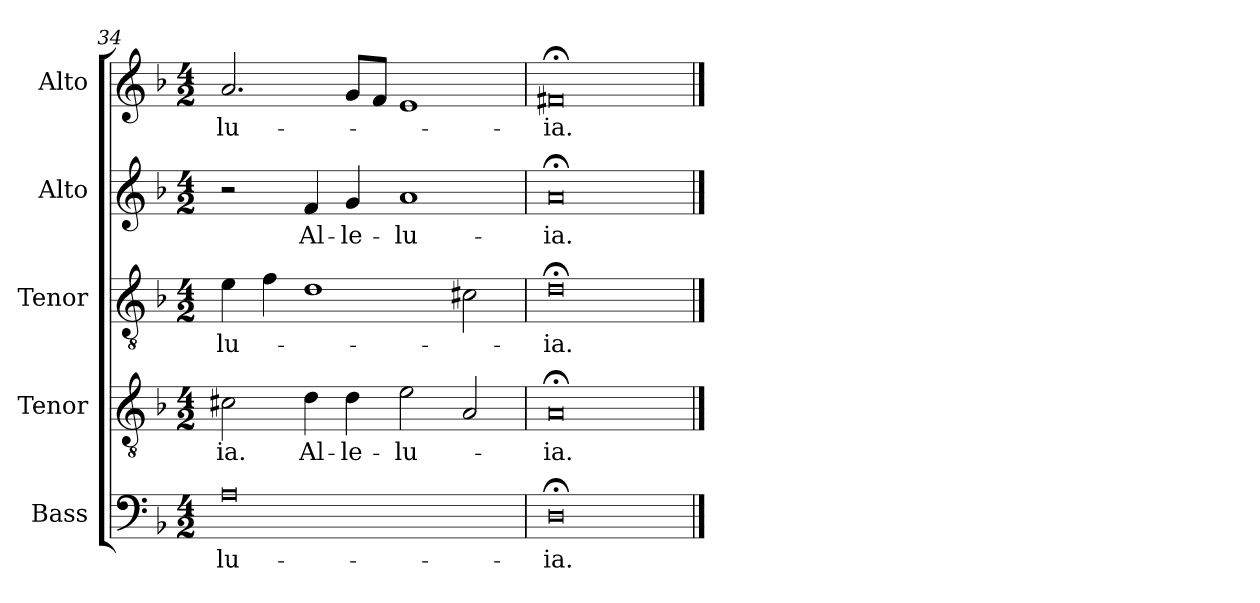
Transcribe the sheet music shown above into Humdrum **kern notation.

**kern	**text	**kern	**text	**kern	**text	**kern	**text	**kern	**text
*part5	*part5	*part4	*part4	*part3	*part3	*part2	*part2	*part1	*part1
*staff5	*staff5	*staff4	*staff4	*staff3	*staff3	*staff2	*staff2	*staff1	*staff1
*I"Bass	*	*I"Tenor	*	*I"Tenor	*	*I"Alto	*	*I"Alto	*
*I'B.	*	*I'T.	*	*I'T.	*	*I'A.	*	*I'A.	*
*clefF4	*	*clefGv2	*	*clefGv2	*	*clefG2	*	*clefG2	*
*	*	*ITrd7c12	*	*ITrd7c12	*	*	*	*	*
*k[b-]	*	*k[b-]	*	*k[b-]	*	*k[b-]	*	*k[b-]	*
*F:	*	*F:	*	*F:	*	*F:	*	*F:	*
*M4/2	*	*M4/2	*	*M4/2	*	*M4/2	*	*M4/2	*
=34	=34	=34	=34	=34	=34	=34	=34	=34	=34
!	!LO:LY:b:color=#000000	!	!	!	!	!	!	!	!
!	!	!	!LO:LY:b:color=#000000	!	!	!	!	!	!
!	!	!	!	!	!LO:LY:b:color=#000000	!	!	!	!
!	!	!	!	!	!	!	!	!	!LO:LY:b:color=#000000
0Ai	-lu-	2C#Xi\	-ia.	4Ei\	-lu-	2r	.	2.ai/	-lu-
.	.	.	.	4Fi\	.	.	.	.	.
!	!	!	!LO:LY:b:color=#000000	!	!	!	!	!	!
!	!	!	!	!	!	!	!LO:LY:b:color=#000000	!	!
.	.	4Di\	Al-	1Di	.	4fi/	Al-	.	.
!	!	!	!LO:LY:b:color=#000000	!	!	!	!	!	!
!	!	!	!	!	!	!	!LO:LY:b:color=#000000	!	!
.	.	4Di\	-le-	.	.	4gi/	-le-	8gi/L	.
.	.	.	.	.	.	.	.	8fi/J	.
!	!	!	!LO:LY:b:color=#000000	!	!	!	!	!	!
!	!	!	!	!	!	!	!LO:LY:b:color=#000000	!	!
.	.	2Ei\	-lu-	.	.	1ai	-lu-	1ei	.
.	.	2AAi/	.	2C#Xi\	.	.	.	.	.
=35	=35	=35	=35	=35	=35	=35	=35	=35	=35
!	!LO:LY:b:color=#000000	!	!	!	!	!	!	!	!
!	!	!	!LO:LY:b:color=#000000	!	!	!	!	!	!
!	!	!	!	!	!LO:LY:b:color=#000000	!	!	!	!
!	!	!	!	!	!	!	!LO:LY:b:color=#000000	!	!
!	!	!	!	!	!	!	!	!	!LO:LY:b:color=#000000
0D;i	-ia.	0AA;i	-ia.	0D;i	-ia.	0a;i	-ia.	0f#X;i	-ia.
==	==	==	==	==	==	==	==	==	==
*-	*-	*-	*-	*-	*-	*-	*-	*-	*-
